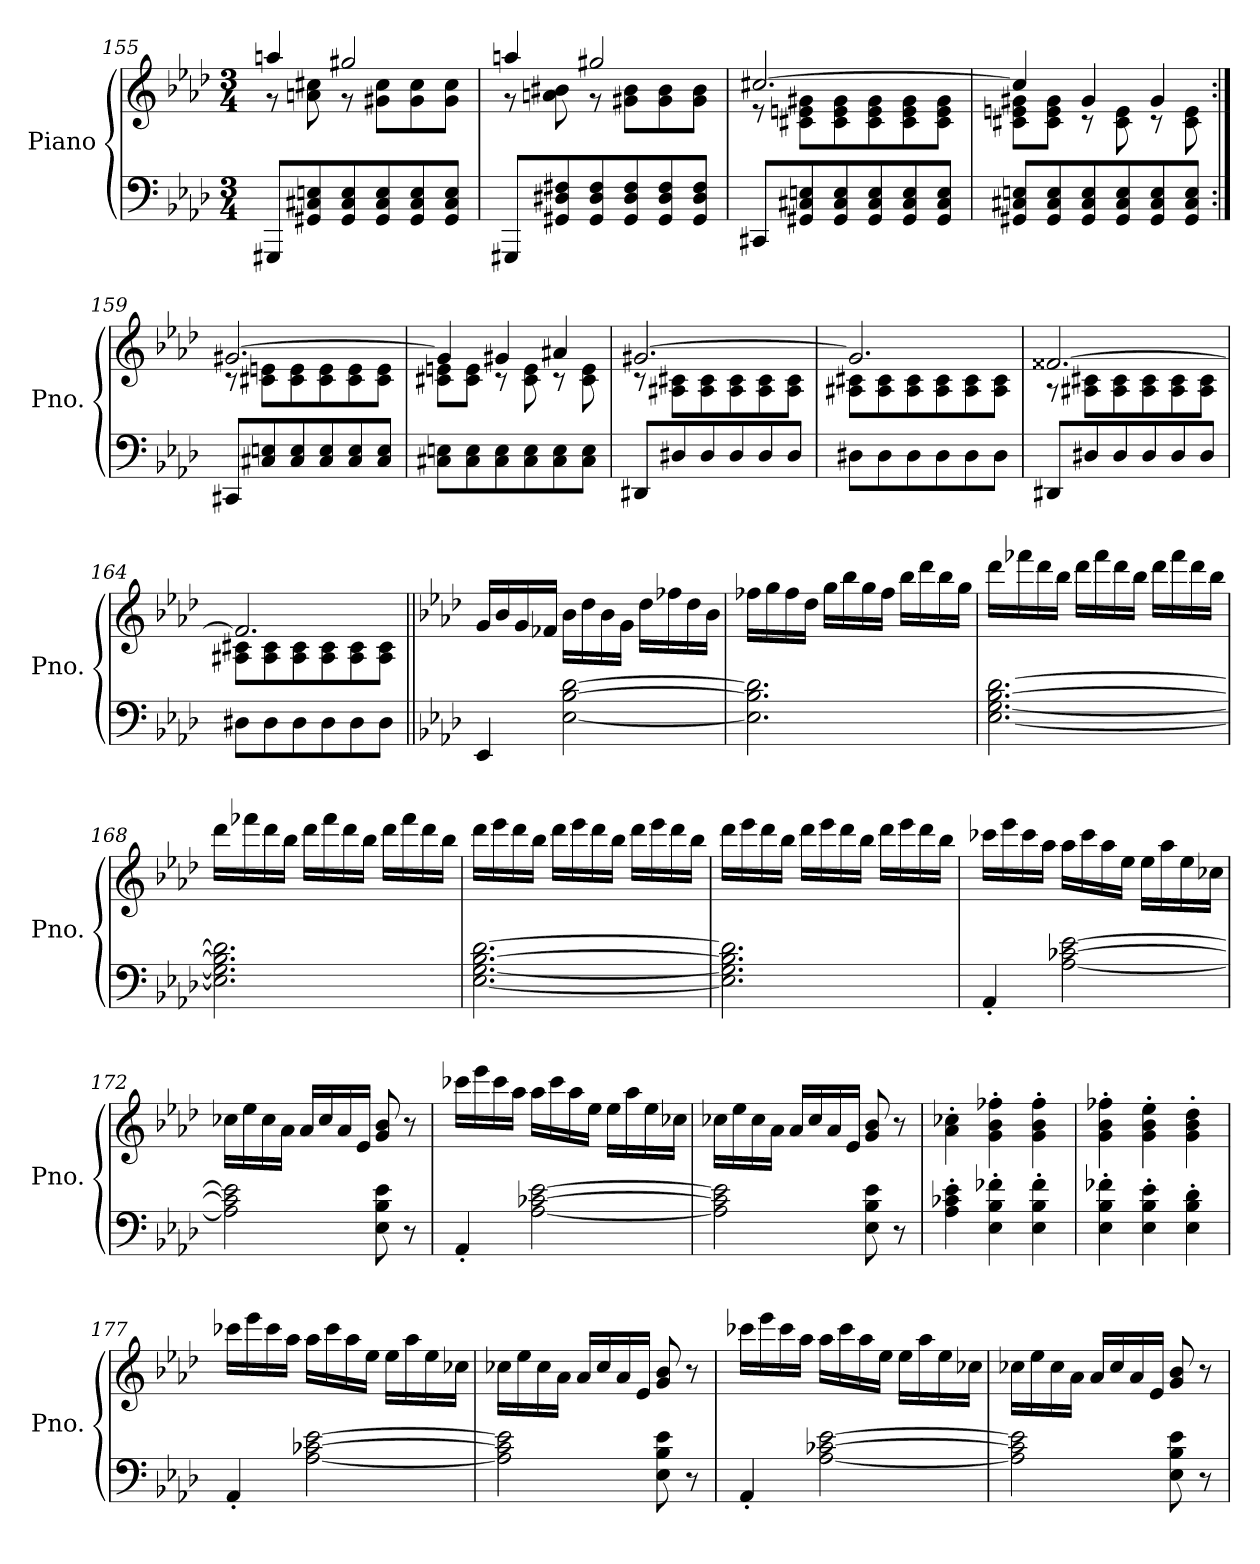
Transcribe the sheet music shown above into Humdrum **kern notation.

**kern	**kern
*part1	*part1
*staff2	*staff1
*I"Piano	*
*I'Pno.	*
*clefF4	*clefG2
*k[b-e-a-d-]	*k[b-e-a-d-]
*M3/4	*M3/4
=155	=155
*	*^
8GGG#X/L	4aan/	8r
8GG#X/ 8C#X/ 8En/	.	8an\ 8cc#X\
8GG#/ 8C#/ 8E/	2gg#X/	8r
8GG#/ 8C#/ 8E/	.	8g#X\ 8cc#\L
8GG#/ 8C#/ 8E/	.	8g#\ 8cc#\
8GG#/ 8C#/ 8E/J	.	8g#\ 8cc#\J
=156	=156	=156
8GGG#X/L	4aan/	8r
8GG#X/ 8D#X/ 8F#X/	.	8an\ 8b#X\
8GG#/ 8D#/ 8F#/	2gg#X/	8r
8GG#/ 8D#/ 8F#/	.	8g#X\ 8b#\L
8GG#/ 8D#/ 8F#/	.	8g#\ 8b#\
8GG#/ 8D#/ 8F#/J	.	8g#\ 8b#\J
=157	=157	=157
8CC#X/L	[2.cc#X/	8r
8GG#X/ 8C#X/ 8En/	.	8c#X\ 8en\ 8g#X\L
8GG#/ 8C#/ 8E/	.	8c#\ 8e\ 8g#\
8GG#/ 8C#/ 8E/	.	8c#\ 8e\ 8g#\
8GG#/ 8C#/ 8E/	.	8c#\ 8e\ 8g#\
8GG#/ 8C#/ 8E/J	.	8c#\ 8e\ 8g#\J
=158	=158	=158
8GG#X/ 8C#X/ 8En/L	4cc#/]	8c#X\ 8en\ 8g#X\L
8GG#/ 8C#/ 8E/	.	8c#\ 8e\ 8g#\J
8GG#/ 8C#/ 8E/	4g#/	8r
8GG#/ 8C#/ 8E/	.	8c#\ 8e\
8GG#/ 8C#/ 8E/	4g#/	8r
8GG#/ 8C#/ 8E/J	.	8c#\ 8e\
!!LO:PB:g=z	!!
=159:|!	=159:|!	=159:|!
8CC#X/L	[2.g#X/	8r
8C#X/ 8En/	.	8c#X\ 8en\L
8C#/ 8E/	.	8c#\ 8e\
8C#/ 8E/	.	8c#\ 8e\
8C#/ 8E/	.	8c#\ 8e\
8C#/ 8E/J	.	8c#\ 8e\J
=160	=160	=160
8C#X\ 8En\L	4g#/]	8c#X\ 8en\L
8C#\ 8E\	.	8c#\ 8e\J
8C#\ 8E\	4g#X/	8r
8C#\ 8E\	.	8c#\ 8e\
8C#\ 8E\	4a#X/	8r
8C#\ 8E\J	.	8c#\ 8e\
=161	=161	=161
8DD#X/L	[2.g#X/	8r
8D#X/	.	8A#X\ 8c#X\L
8D#/	.	8A#\ 8c#\
8D#/	.	8A#\ 8c#\
8D#/	.	8A#\ 8c#\
8D#/J	.	8A#\ 8c#\J
=162	=162	=162
8D#X\L	2.g#/]	8A#X\ 8c#X\L
8D#\	.	8A#\ 8c#\
8D#\	.	8A#\ 8c#\
8D#\	.	8A#\ 8c#\
8D#\	.	8A#\ 8c#\
8D#\J	.	8A#\ 8c#\J
=163	=163	=163
8DD#X/L	[2.f##X/	8r
8D#X/	.	8A#X\ 8c#X\L
8D#/	.	8A#\ 8c#\
8D#/	.	8A#\ 8c#\
8D#/	.	8A#\ 8c#\
8D#/J	.	8A#\ 8c#\J
!!LO:LB:g=z	!!
=164	=164	=164
8D#X\L	2.f##/]	8A#X\ 8c#X\L
8D#\	.	8A#\ 8c#\
8D#\	.	8A#\ 8c#\
8D#\	.	8A#\ 8c#\
8D#\	.	8A#\ 8c#\
8D#\J	.	8A#\ 8c#\J
*	*v	*v
=165||	=165||
*k[b-e-a-d-]	*k[b-e-a-d-]
4EE-/	16g/LL
.	16b-/
.	16g/
.	16f-X/JJ
[2E-\ [2B-\ [2d-\	16b-\LL
.	16dd-\
.	16b-\
.	16g\JJ
.	16dd-\LL
.	16ff-X\
.	16dd-\
.	16b-\JJ
=166	=166
2.E-\] 2.B-\] 2.d-\]	16ff-X\LL
.	16gg\
.	16ff-\
.	16dd-\JJ
.	16gg\LL
.	16bb-\
.	16gg\
.	16ff-\JJ
.	16bb-\LL
.	16ddd-\
.	16bb-\
.	16gg\JJ
=167	=167
[2.E-\ [2.G\ [2.B-\ [2.d-\	16ddd-\LL
.	16fff-X\
.	16ddd-\
.	16bb-\JJ
.	16ddd-\LL
.	16fff-\
.	16ddd-\
.	16bb-\JJ
.	16ddd-\LL
.	16fff-\
.	16ddd-\
.	16bb-\JJ
!!LO:LB:g=z
=168	=168
2.E-\] 2.G\] 2.B-\] 2.d-\]	16ddd-\LL
.	16fff-X\
.	16ddd-\
.	16bb-\JJ
.	16ddd-\LL
.	16fff-\
.	16ddd-\
.	16bb-\JJ
.	16ddd-\LL
.	16fff-\
.	16ddd-\
.	16bb-\JJ
=169	=169
[2.E-\ [2.G\ [2.B-\ [2.d-\	16ddd-\LL
.	16eee-\
.	16ddd-\
.	16bb-\JJ
.	16ddd-\LL
.	16eee-\
.	16ddd-\
.	16bb-\JJ
.	16ddd-\LL
.	16eee-\
.	16ddd-\
.	16bb-\JJ
=170	=170
2.E-\] 2.G\] 2.B-\] 2.d-\]	16ddd-\LL
.	16eee-\
.	16ddd-\
.	16bb-\JJ
.	16ddd-\LL
.	16eee-\
.	16ddd-\
.	16bb-\JJ
.	16ddd-\LL
.	16eee-\
.	16ddd-\
.	16bb-\JJ
!!LO:LB:g=z
=171	=171
4AA-'/	16ccc-X\LL
.	16eee-\
.	16ccc-\
.	16aa-\JJ
[2A-\ [2c-X\ [2e-\	16aa-\LL
.	16ccc-\
.	16aa-\
.	16ee-\JJ
.	16ee-\LL
.	16aa-\
.	16ee-\
.	16cc-X\JJ
=172	=172
2A-\] 2c-\] 2e-\]	16cc-X\LL
.	16ee-\
.	16cc-\
.	16a-\JJ
.	16a-/LL
.	16cc-/
.	16a-/
.	16e-/JJ
8E-\ 8B-\ 8e-\	8g/ 8b-/
8r	8r
=173	=173
4AA-'/	16ccc-X\LL
.	16eee-\
.	16ccc-\
.	16aa-\JJ
[2A-\ [2c-X\ [2e-\	16aa-\LL
.	16ccc-\
.	16aa-\
.	16ee-\JJ
.	16ee-\LL
.	16aa-\
.	16ee-\
.	16cc-X\JJ
!!LO:LB:g=z
=174	=174
2A-\] 2c-\] 2e-\]	16cc-X\LL
.	16ee-\
.	16cc-\
.	16a-\JJ
.	16a-/LL
.	16cc-/
.	16a-/
.	16e-/JJ
8E-\ 8B-\ 8e-\	8g/ 8b-/
8r	8r
=175	=175
4A-\' 4c-X\' 4e-\'	4a-\' 4cc-X\'
4E-\' 4B-\' 4f-X\'	4g\' 4b-\' 4ff-X\'
4E-\' 4B-\' 4f-\'	4g\' 4b-\' 4ff-\'
=176	=176
4E-\' 4B-\' 4f-X\'	4g\' 4b-\' 4ff-X\'
4E-\' 4B-\' 4e-\'	4g\' 4b-\' 4ee-\'
4E-\' 4B-\' 4d-\'	4g\' 4b-\' 4dd-\'
=177	=177
4AA-'/	16ccc-X\LL
.	16eee-\
.	16ccc-\
.	16aa-\JJ
[2A-\ [2c-X\ [2e-\	16aa-\LL
.	16ccc-\
.	16aa-\
.	16ee-\JJ
.	16ee-\LL
.	16aa-\
.	16ee-\
.	16cc-X\JJ
=178	=178
2A-\] 2c-\] 2e-\]	16cc-X\LL
.	16ee-\
.	16cc-\
.	16a-\JJ
.	16a-/LL
.	16cc-/
.	16a-/
.	16e-/JJ
8E-\ 8B-\ 8e-\	8g/ 8b-/
8r	8r
!!LO:LB:g=z
=179	=179
4AA-'/	16ccc-X\LL
.	16eee-\
.	16ccc-\
.	16aa-\JJ
[2A-\ [2c-X\ [2e-\	16aa-\LL
.	16ccc-\
.	16aa-\
.	16ee-\JJ
.	16ee-\LL
.	16aa-\
.	16ee-\
.	16cc-X\JJ
=180	=180
2A-\] 2c-\] 2e-\]	16cc-X\LL
.	16ee-\
.	16cc-\
.	16a-\JJ
.	16a-/LL
.	16cc-/
.	16a-/
.	16e-/JJ
8E-\ 8B-\ 8e-\	8g/ 8b-/
8r	8r
=	=
*-	*-
